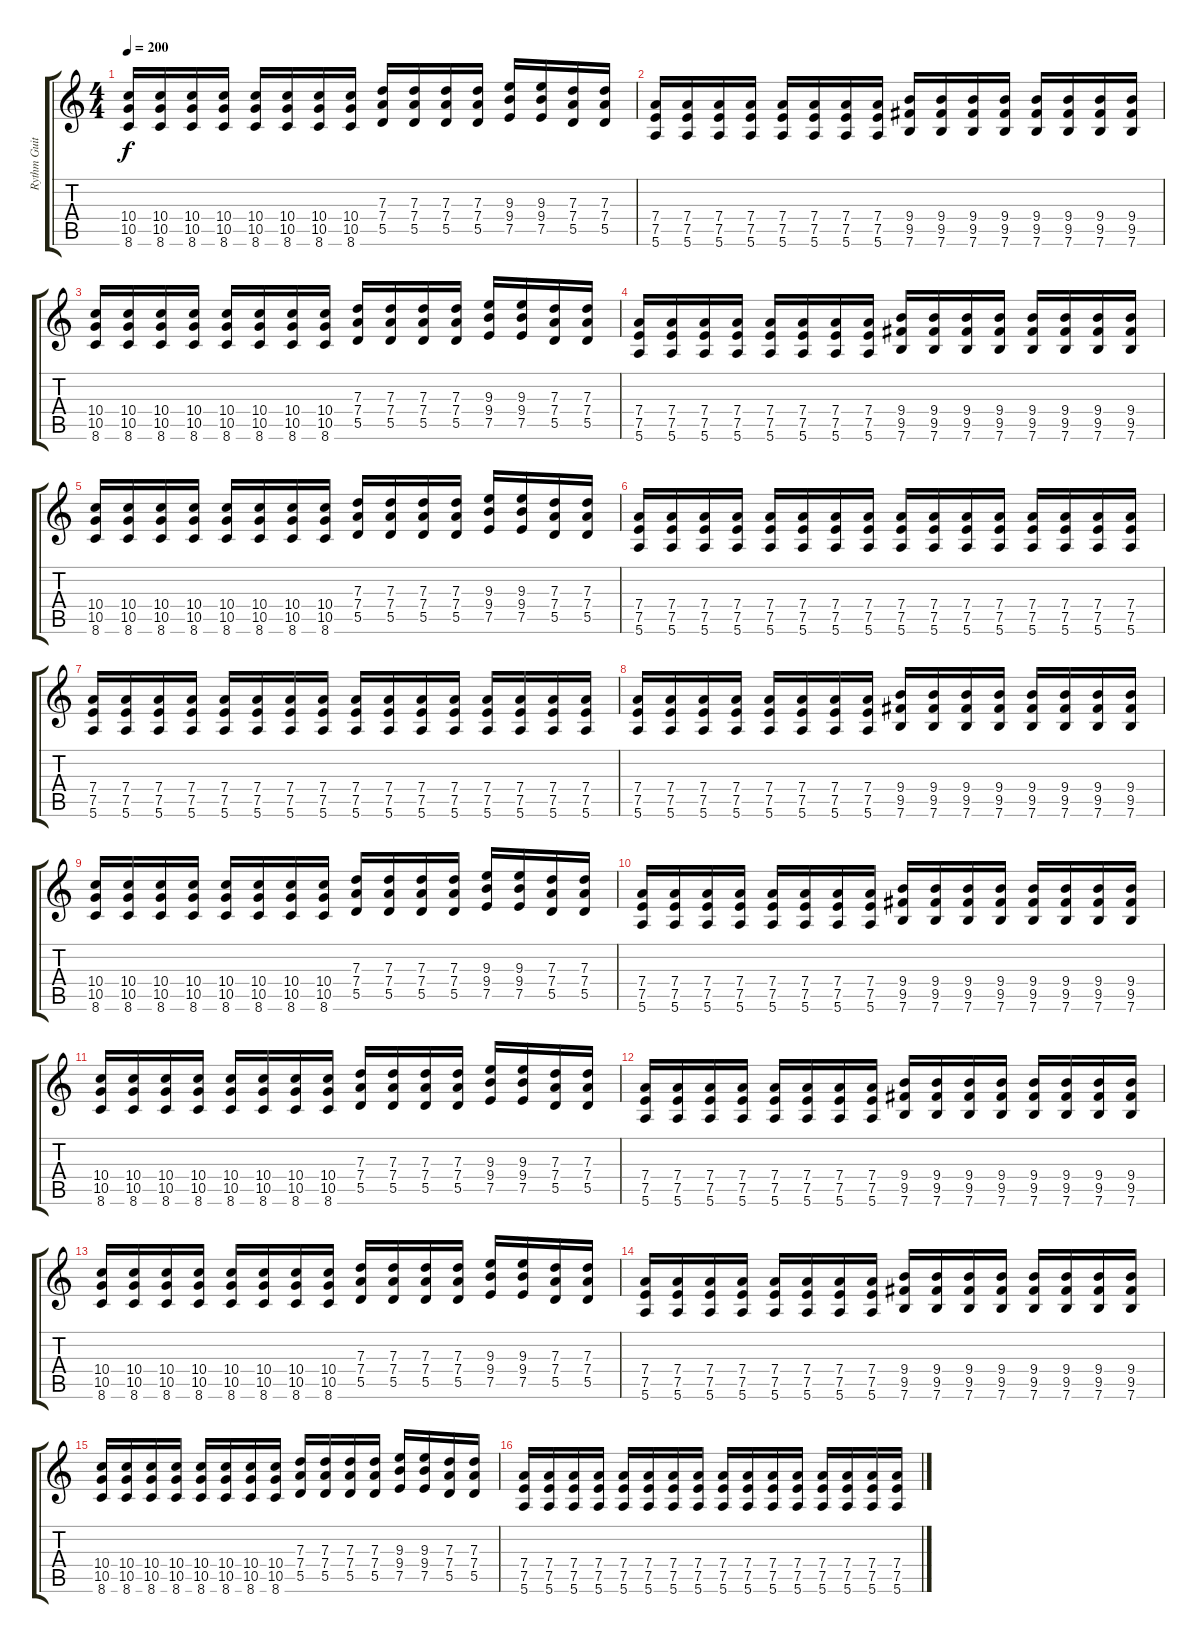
\track ("Rythm Guitar" "Rythm Guit") {instrument overdrivenguitar}
\staff {score tabs}
\tuning (E4 B3 G3 D3 A2 E2) {hide}
\ts (4 4)
\tempo 200
\clef g2
\ks c
(10.4 10.5 8.6).16{dy f} (10.4 10.5 8.6).16 (10.4 10.5 8.6).16 (10.4 10.5 8.6).16 (10.4 10.5 8.6).16 (10.4 10.5 8.6).16 (10.4 10.5 8.6).16 (10.4 10.5 8.6).16 (7.3 7.4 5.5).16 (7.3 7.4 5.5).16 (7.3 7.4 5.5).16 (7.3 7.4 5.5).16 (9.3 9.4 7.5).16 (9.3 9.4 7.5).16 (7.3 7.4 5.5).16 (7.3 7.4 5.5).16 |
(7.4 7.5 5.6).16 (7.4 7.5 5.6).16 (7.4 7.5 5.6).16 (7.4 7.5 5.6).16 (7.4 7.5 5.6).16 (7.4 7.5 5.6).16 (7.4 7.5 5.6).16 (7.4 7.5 5.6).16 (9.4 9.5 7.6).16 (9.4 9.5 7.6).16 (9.4 9.5 7.6).16 (9.4 9.5 7.6).16 (9.4 9.5 7.6).16 (9.4 9.5 7.6).16 (9.4 9.5 7.6).16 (9.4 9.5 7.6).16 |
(10.4 10.5 8.6).16 (10.4 10.5 8.6).16 (10.4 10.5 8.6).16 (10.4 10.5 8.6).16 (10.4 10.5 8.6).16 (10.4 10.5 8.6).16 (10.4 10.5 8.6).16 (10.4 10.5 8.6).16 (7.3 7.4 5.5).16 (7.3 7.4 5.5).16 (7.3 7.4 5.5).16 (7.3 7.4 5.5).16 (9.3 9.4 7.5).16 (9.3 9.4 7.5).16 (7.3 7.4 5.5).16 (7.3 7.4 5.5).16 |
(7.4 7.5 5.6).16 (7.4 7.5 5.6).16 (7.4 7.5 5.6).16 (7.4 7.5 5.6).16 (7.4 7.5 5.6).16 (7.4 7.5 5.6).16 (7.4 7.5 5.6).16 (7.4 7.5 5.6).16 (9.4 9.5 7.6).16 (9.4 9.5 7.6).16 (9.4 9.5 7.6).16 (9.4 9.5 7.6).16 (9.4 9.5 7.6).16 (9.4 9.5 7.6).16 (9.4 9.5 7.6).16 (9.4 9.5 7.6).16 |
(10.4 10.5 8.6).16 (10.4 10.5 8.6).16 (10.4 10.5 8.6).16 (10.4 10.5 8.6).16 (10.4 10.5 8.6).16 (10.4 10.5 8.6).16 (10.4 10.5 8.6).16 (10.4 10.5 8.6).16 (7.3 7.4 5.5).16 (7.3 7.4 5.5).16 (7.3 7.4 5.5).16 (7.3 7.4 5.5).16 (9.3 9.4 7.5).16 (9.3 9.4 7.5).16 (7.3 7.4 5.5).16 (7.3 7.4 5.5).16 |
(7.4 7.5 5.6).16 (7.4 7.5 5.6).16 (7.4 7.5 5.6).16 (7.4 7.5 5.6).16 (7.4 7.5 5.6).16 (7.4 7.5 5.6).16 (7.4 7.5 5.6).16 (7.4 7.5 5.6).16 (7.4 7.5 5.6).16 (7.4 7.5 5.6).16 (7.4 7.5 5.6).16 (7.4 7.5 5.6).16 (7.4 7.5 5.6).16 (7.4 7.5 5.6).16 (7.4 7.5 5.6).16 (7.4 7.5 5.6).16 |
(7.4 7.5 5.6).16 (7.4 7.5 5.6).16 (7.4 7.5 5.6).16 (7.4 7.5 5.6).16 (7.4 7.5 5.6).16 (7.4 7.5 5.6).16 (7.4 7.5 5.6).16 (7.4 7.5 5.6).16 (7.4 7.5 5.6).16 (7.4 7.5 5.6).16 (7.4 7.5 5.6).16 (7.4 7.5 5.6).16 (7.4 7.5 5.6).16 (7.4 7.5 5.6).16 (7.4 7.5 5.6).16 (7.4 7.5 5.6).16 |
(7.4 7.5 5.6).16 (7.4 7.5 5.6).16 (7.4 7.5 5.6).16 (7.4 7.5 5.6).16 (7.4 7.5 5.6).16 (7.4 7.5 5.6).16 (7.4 7.5 5.6).16 (7.4 7.5 5.6).16 (9.4 9.5 7.6).16 (9.4 9.5 7.6).16 (9.4 9.5 7.6).16 (9.4 9.5 7.6).16 (9.4 9.5 7.6).16 (9.4 9.5 7.6).16 (9.4 9.5 7.6).16 (9.4 9.5 7.6).16 |
(10.4 10.5 8.6).16 (10.4 10.5 8.6).16 (10.4 10.5 8.6).16 (10.4 10.5 8.6).16 (10.4 10.5 8.6).16 (10.4 10.5 8.6).16 (10.4 10.5 8.6).16 (10.4 10.5 8.6).16 (7.3 7.4 5.5).16 (7.3 7.4 5.5).16 (7.3 7.4 5.5).16 (7.3 7.4 5.5).16 (9.3 9.4 7.5).16 (9.3 9.4 7.5).16 (7.3 7.4 5.5).16 (7.3 7.4 5.5).16 |
(7.4 7.5 5.6).16 (7.4 7.5 5.6).16 (7.4 7.5 5.6).16 (7.4 7.5 5.6).16 (7.4 7.5 5.6).16 (7.4 7.5 5.6).16 (7.4 7.5 5.6).16 (7.4 7.5 5.6).16 (9.4 9.5 7.6).16 (9.4 9.5 7.6).16 (9.4 9.5 7.6).16 (9.4 9.5 7.6).16 (9.4 9.5 7.6).16 (9.4 9.5 7.6).16 (9.4 9.5 7.6).16 (9.4 9.5 7.6).16 |
(10.4 10.5 8.6).16 (10.4 10.5 8.6).16 (10.4 10.5 8.6).16 (10.4 10.5 8.6).16 (10.4 10.5 8.6).16 (10.4 10.5 8.6).16 (10.4 10.5 8.6).16 (10.4 10.5 8.6).16 (7.3 7.4 5.5).16 (7.3 7.4 5.5).16 (7.3 7.4 5.5).16 (7.3 7.4 5.5).16 (9.3 9.4 7.5).16 (9.3 9.4 7.5).16 (7.3 7.4 5.5).16 (7.3 7.4 5.5).16 |
(7.4 7.5 5.6).16 (7.4 7.5 5.6).16 (7.4 7.5 5.6).16 (7.4 7.5 5.6).16 (7.4 7.5 5.6).16 (7.4 7.5 5.6).16 (7.4 7.5 5.6).16 (7.4 7.5 5.6).16 (9.4 9.5 7.6).16 (9.4 9.5 7.6).16 (9.4 9.5 7.6).16 (9.4 9.5 7.6).16 (9.4 9.5 7.6).16 (9.4 9.5 7.6).16 (9.4 9.5 7.6).16 (9.4 9.5 7.6).16 |
(10.4 10.5 8.6).16 (10.4 10.5 8.6).16 (10.4 10.5 8.6).16 (10.4 10.5 8.6).16 (10.4 10.5 8.6).16 (10.4 10.5 8.6).16 (10.4 10.5 8.6).16 (10.4 10.5 8.6).16 (7.3 7.4 5.5).16 (7.3 7.4 5.5).16 (7.3 7.4 5.5).16 (7.3 7.4 5.5).16 (9.3 9.4 7.5).16 (9.3 9.4 7.5).16 (7.3 7.4 5.5).16 (7.3 7.4 5.5).16 |
(7.4 7.5 5.6).16 (7.4 7.5 5.6).16 (7.4 7.5 5.6).16 (7.4 7.5 5.6).16 (7.4 7.5 5.6).16 (7.4 7.5 5.6).16 (7.4 7.5 5.6).16 (7.4 7.5 5.6).16 (9.4 9.5 7.6).16 (9.4 9.5 7.6).16 (9.4 9.5 7.6).16 (9.4 9.5 7.6).16 (9.4 9.5 7.6).16 (9.4 9.5 7.6).16 (9.4 9.5 7.6).16 (9.4 9.5 7.6).16 |
(10.4 10.5 8.6).16 (10.4 10.5 8.6).16 (10.4 10.5 8.6).16 (10.4 10.5 8.6).16 (10.4 10.5 8.6).16 (10.4 10.5 8.6).16 (10.4 10.5 8.6).16 (10.4 10.5 8.6).16 (7.3 7.4 5.5).16 (7.3 7.4 5.5).16 (7.3 7.4 5.5).16 (7.3 7.4 5.5).16 (9.3 9.4 7.5).16 (9.3 9.4 7.5).16 (7.3 7.4 5.5).16 (7.3 7.4 5.5).16 |
(7.4 7.5 5.6).16 (7.4 7.5 5.6).16 (7.4 7.5 5.6).16 (7.4 7.5 5.6).16 (7.4 7.5 5.6).16 (7.4 7.5 5.6).16 (7.4 7.5 5.6).16 (7.4 7.5 5.6).16 (7.4 7.5 5.6).16 (7.4 7.5 5.6).16 (7.4 7.5 5.6).16 (7.4 7.5 5.6).16 (7.4 7.5 5.6).16 (7.4 7.5 5.6).16 (7.4 7.5 5.6).16 (7.4 7.5 5.6).16
